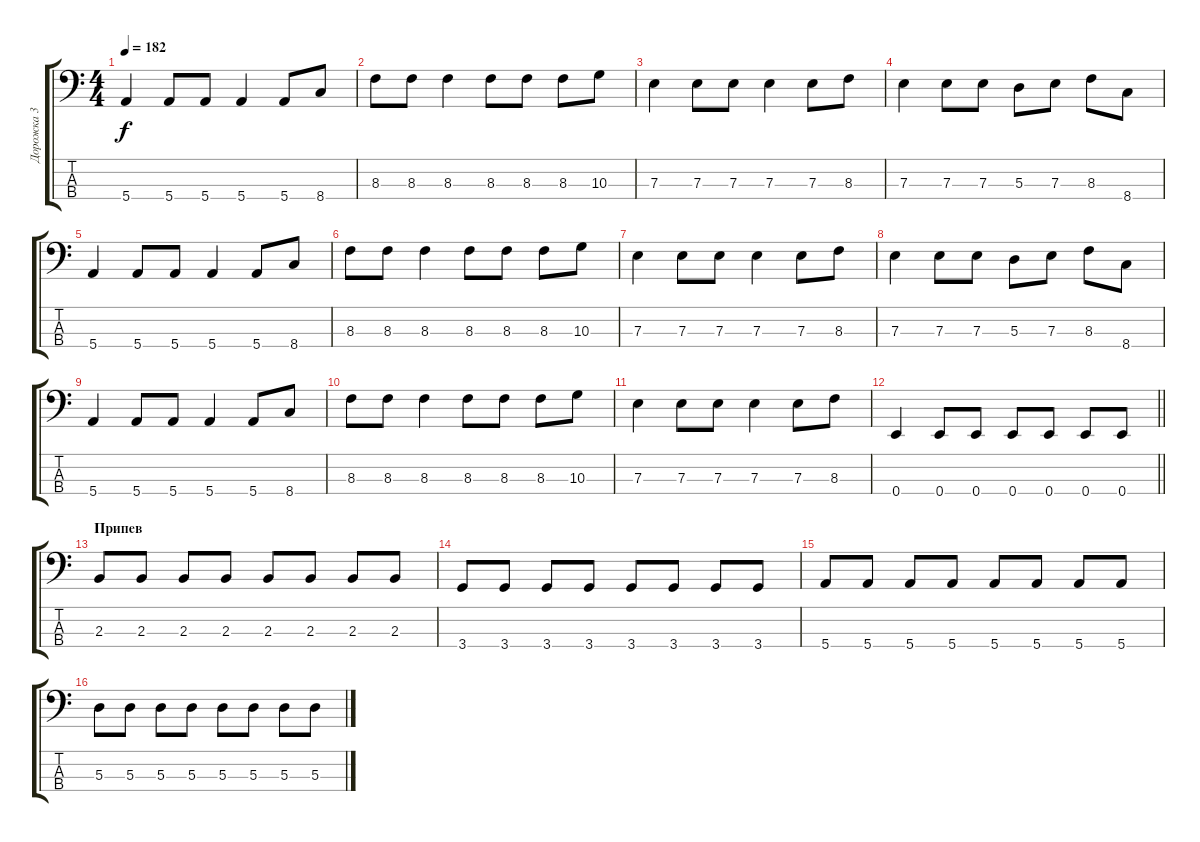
\track ("Дорожка 3" "Дорожка 3") {instrument electricbasspick}
\staff {score tabs}
\tuning (G2 D2 A1 E1) {hide}
\ts (4 4)
\tempo 182
\clef f4
\ks c
5.4.4{dy f} 5.4.8 5.4.8 5.4.4 5.4.8 8.4.8 |
8.3.8 8.3.8 8.3.4 8.3.8 8.3.8 8.3.8 10.3.8 |
7.3.4 7.3.8 7.3.8 7.3.4 7.3.8 8.3.8 |
7.3.4 7.3.8 7.3.8 5.3.8 7.3.8 8.3.8 8.4.8 |
5.4.4 5.4.8 5.4.8 5.4.4 5.4.8 8.4.8 |
8.3.8 8.3.8 8.3.4 8.3.8 8.3.8 8.3.8 10.3.8 |
7.3.4 7.3.8 7.3.8 7.3.4 7.3.8 8.3.8 |
7.3.4 7.3.8 7.3.8 5.3.8 7.3.8 8.3.8 8.4.8 |
5.4.4 5.4.8 5.4.8 5.4.4 5.4.8 8.4.8 |
8.3.8 8.3.8 8.3.4 8.3.8 8.3.8 8.3.8 10.3.8 |
7.3.4 7.3.8 7.3.8 7.3.4 7.3.8 8.3.8 |
\barLineRight lightlight
0.4.4 0.4.8 0.4.8 0.4.8 0.4.8 0.4.8 0.4.8 |
\section ("" "Припев")
2.3.8 2.3.8 2.3.8 2.3.8 2.3.8 2.3.8 2.3.8 2.3.8 |
3.4.8 3.4.8 3.4.8 3.4.8 3.4.8 3.4.8 3.4.8 3.4.8 |
5.4.8 5.4.8 5.4.8 5.4.8 5.4.8 5.4.8 5.4.8 5.4.8 |
5.3.8 5.3.8 5.3.8 5.3.8 5.3.8 5.3.8 5.3.8 5.3.8
